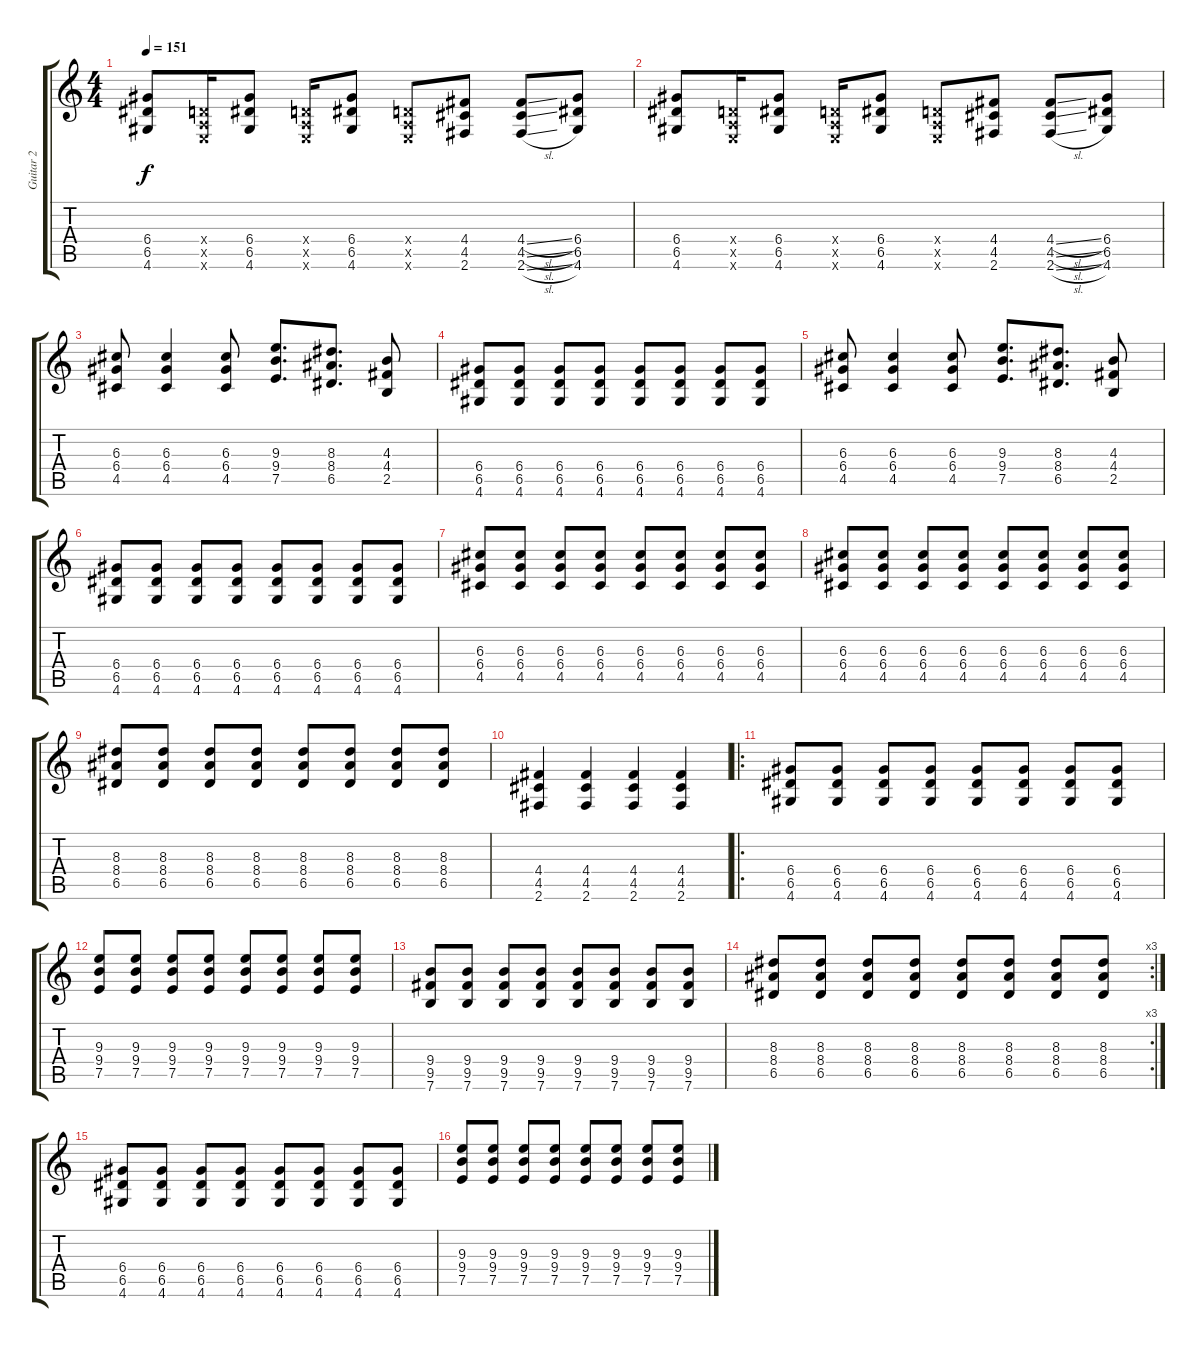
\track ("Guitar 2" "Guitar 2") {instrument distortionguitar}
\staff {score tabs}
\tuning (E4 B3 G3 D3 A2 E2) {hide}
\ts (4 4)
\tempo 151
\clef g2
\ks c
(6.4 6.5 4.6).8{dy f} (0.4{x} 0.5{x} 0.6{x}).16 (6.4 6.5 4.6).8 (0.4{x} 0.5{x} 0.6{x}).16 (6.4 6.5 4.6).8 (0.4{x} 0.5{x} 0.6{x}).8 (4.4 4.5 2.6).8 (4.4{sl} 4.5{sl} 2.6{sl}).8 (6.4 6.5 4.6).8 |
(6.4 6.5 4.6).8 (0.4{x} 0.5{x} 0.6{x}).16 (6.4 6.5 4.6).8 (0.4{x} 0.5{x} 0.6{x}).16 (6.4 6.5 4.6).8 (0.4{x} 0.5{x} 0.6{x}).8 (4.4 4.5 2.6).8 (4.4{sl} 4.5{sl} 2.6{sl}).8 (6.4 6.5 4.6).8 |
(6.3 6.4 4.5).8 (6.3 6.4 4.5).4 (6.3 6.4 4.5).8 (9.3 9.4 7.5).8{d} (8.3 8.4 6.5).8{d} (4.3 4.4 2.5).8 |
(6.4 6.5 4.6).8 (6.4 6.5 4.6).8 (6.4 6.5 4.6).8 (6.4 6.5 4.6).8 (6.4 6.5 4.6).8 (6.4 6.5 4.6).8 (6.4 6.5 4.6).8 (6.4 6.5 4.6).8 |
(6.3 6.4 4.5).8 (6.3 6.4 4.5).4 (6.3 6.4 4.5).8 (9.3 9.4 7.5).8{d} (8.3 8.4 6.5).8{d} (4.3 4.4 2.5).8 |
(6.4 6.5 4.6).8 (6.4 6.5 4.6).8 (6.4 6.5 4.6).8 (6.4 6.5 4.6).8 (6.4 6.5 4.6).8 (6.4 6.5 4.6).8 (6.4 6.5 4.6).8 (6.4 6.5 4.6).8 |
(6.3 6.4 4.5).8 (6.3 6.4 4.5).8 (6.3 6.4 4.5).8 (6.3 6.4 4.5).8 (6.3 6.4 4.5).8 (6.3 6.4 4.5).8 (6.3 6.4 4.5).8 (6.3 6.4 4.5).8 |
(6.3 6.4 4.5).8 (6.3 6.4 4.5).8 (6.3 6.4 4.5).8 (6.3 6.4 4.5).8 (6.3 6.4 4.5).8 (6.3 6.4 4.5).8 (6.3 6.4 4.5).8 (6.3 6.4 4.5).8 |
(8.3 8.4 6.5).8 (8.3 8.4 6.5).8 (8.3 8.4 6.5).8 (8.3 8.4 6.5).8 (8.3 8.4 6.5).8 (8.3 8.4 6.5).8 (8.3 8.4 6.5).8 (8.3 8.4 6.5).8 |
(4.4 4.5 2.6).4 (4.4 4.5 2.6).4 (4.4 4.5 2.6).4 (4.4 4.5 2.6).4 |
\ro
(6.4 6.5 4.6).8 (6.4 6.5 4.6).8 (6.4 6.5 4.6).8 (6.4 6.5 4.6).8 (6.4 6.5 4.6).8 (6.4 6.5 4.6).8 (6.4 6.5 4.6).8 (6.4 6.5 4.6).8 |
(9.3 9.4 7.5).8 (9.3 9.4 7.5).8 (9.3 9.4 7.5).8 (9.3 9.4 7.5).8 (9.3 9.4 7.5).8 (9.3 9.4 7.5).8 (9.3 9.4 7.5).8 (9.3 9.4 7.5).8 |
(9.4 9.5 7.6).8 (9.4 9.5 7.6).8 (9.4 9.5 7.6).8 (9.4 9.5 7.6).8 (9.4 9.5 7.6).8 (9.4 9.5 7.6).8 (9.4 9.5 7.6).8 (9.4 9.5 7.6).8 |
\rc 3
(8.3 8.4 6.5).8 (8.3 8.4 6.5).8 (8.3 8.4 6.5).8 (8.3 8.4 6.5).8 (8.3 8.4 6.5).8 (8.3 8.4 6.5).8 (8.3 8.4 6.5).8 (8.3 8.4 6.5).8 |
(6.4 6.5 4.6).8 (6.4 6.5 4.6).8 (6.4 6.5 4.6).8 (6.4 6.5 4.6).8 (6.4 6.5 4.6).8 (6.4 6.5 4.6).8 (6.4 6.5 4.6).8 (6.4 6.5 4.6).8 |
(9.3 9.4 7.5).8 (9.3 9.4 7.5).8 (9.3 9.4 7.5).8 (9.3 9.4 7.5).8 (9.3 9.4 7.5).8 (9.3 9.4 7.5).8 (9.3 9.4 7.5).8 (9.3 9.4 7.5).8
